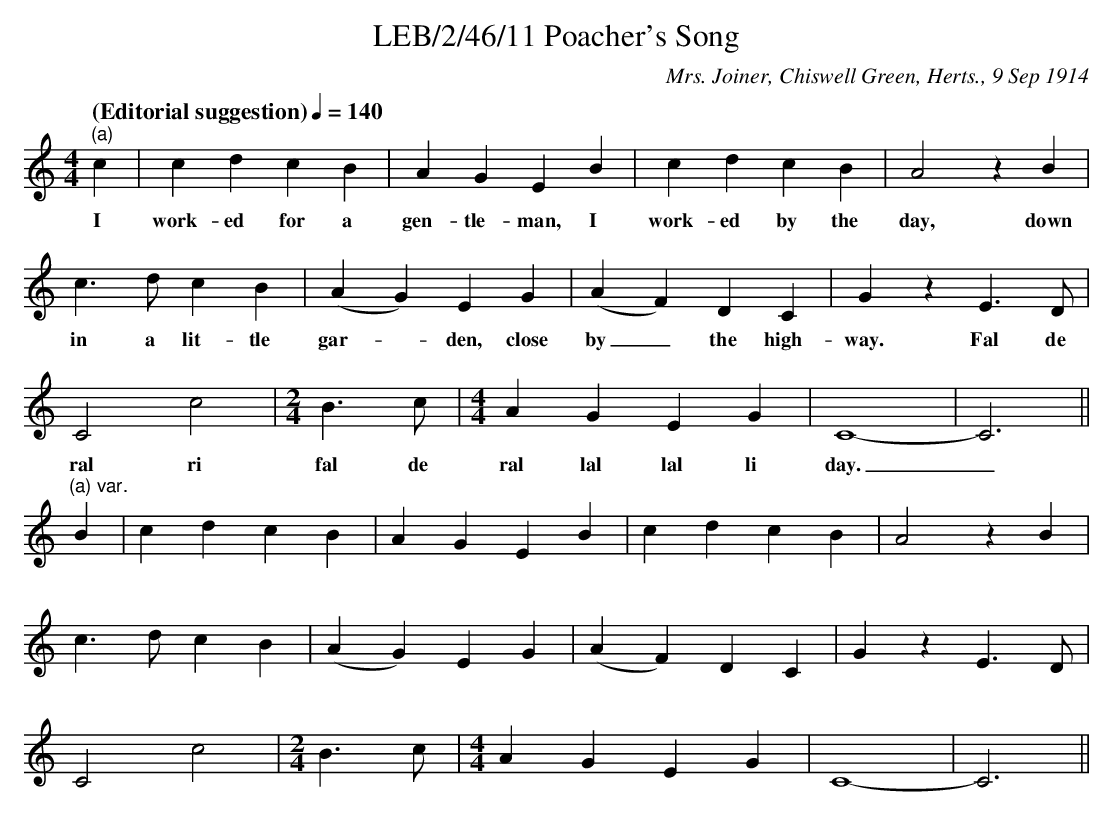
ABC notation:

X:1
T:LEB/2/46/11 Poacher's Song
C:Mrs. Joiner, Chiswell Green, Herts., 9 Sep 1914
L:1/4
Q:"(Editorial suggestion)" 1/4=140
M:4/4
K:C
"^(a)"c | c d c B | A G E B | c d c B | A2 z B |
w: I work-ed for a gen-tle-man, I work-ed by the day, down
c3/2 d/2 c B | (A G) E G | (A F) D C | G z E3/2 D/2 |
w: in a lit-tle gar-*den, close by_ the high-way. Fal de
C2 c2 |[M:2/4] B3/2 c/2 |[M:4/4] A G E G | C4- | C3 ||
w: ral ri fal de ral lal lal li day._
"^(a) var."B | c d c B | A G E B | c d c B | A2 z B |
c3/2 d/2 c B | (A G) E G | (A F) D C | G z E3/2 D/2 |
C2 c2 |[M:2/4] B3/2 c/2 |[M:4/4] A G E G | C4- | C3 ||
